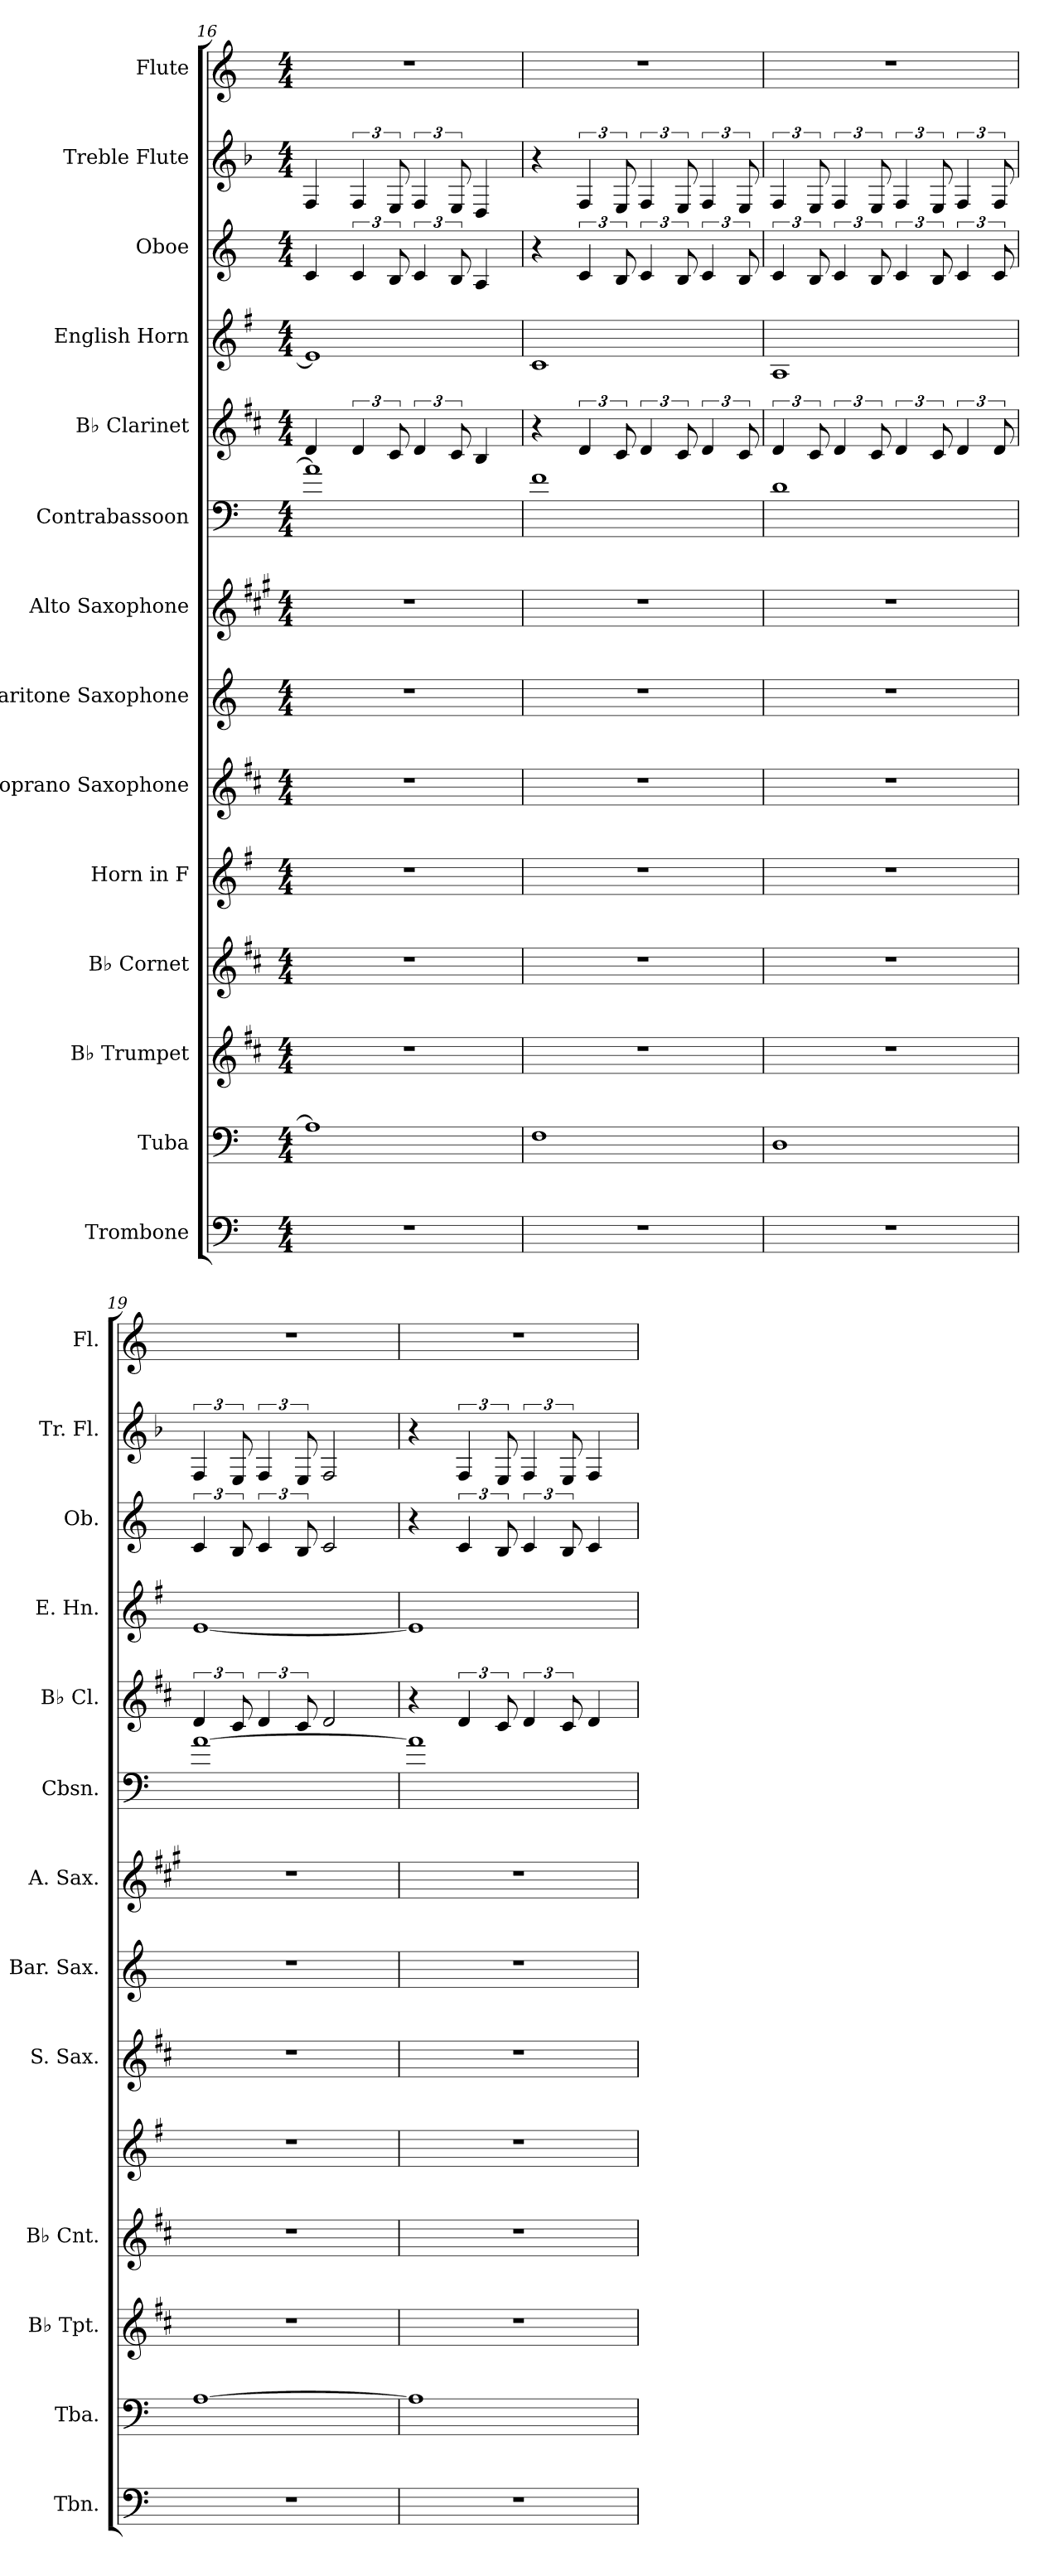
**kern	**kern	**kern	**kern	**kern	**kern	**kern	**kern	**kern	**kern	**kern	**kern	**kern	**kern
*part14	*part13	*part12	*part11	*part10	*part9	*part8	*part7	*part6	*part5	*part4	*part3	*part2	*part1
*staff14	*staff13	*staff12	*staff11	*staff10	*staff9	*staff8	*staff7	*staff6	*staff5	*staff4	*staff3	*staff2	*staff1
*I"Trombone	*I"Tuba	*I"B♭ Trumpet	*I"B♭ Cornet	*I"Horn in F	*I"Soprano Saxophone	*I"Baritone Saxophone	*I"Alto Saxophone	*I"Contrabassoon	*I"B♭ Clarinet	*I"English Horn	*I"Oboe	*I"Treble Flute	*I"Flute
*I'Tbn.	*I'Tba.	*I'B♭ Tpt.	*I'B♭ Cnt.	*	*I'S. Sax.	*I'Bar. Sax.	*I'A. Sax.	*I'Cbsn.	*I'B♭ Cl.	*I'E. Hn.	*I'Ob.	*I'Tr. Fl.	*I'Fl.
!!LO:PB:g=z
*clefF4	*clefF4	*clefG2	*clefG2	*clefG2	*clefG2	*clefG2	*clefG2	*clefF4	*clefG2	*clefG2	*clefG2	*clefG2	*clefG2
*	*	*ITrd1c2	*ITrd1c2	*ITrd4c7	*ITrd1c2	*ITrd12c21	*ITrd5c9	*ITrd7c12	*ITrd1c2	*ITrd4c7	*	*ITrd-4c-7	*
*k[]	*k[]	*k[]	*k[]	*k[]	*k[]	*k[]	*k[]	*k[]	*k[]	*k[]	*k[]	*k[]	*k[]
*M4/4	*M4/4	*M4/4	*M4/4	*M4/4	*M4/4	*M4/4	*M4/4	*M4/4	*M4/4	*M4/4	*M4/4	*M4/4	*M4/4
=16	=16	=16	=16	=16	=16	=16	=16	=16	=16	=16	=16	=16	=16
1r	1A]	1r	1r	1r	1r	1r	1r	1A]	4c/	1A]	4c/	4c/	1r
.	.	.	.	.	.	.	.	.	6c/	.	6c/	6c/	.
.	.	.	.	.	.	.	.	.	12B/	.	12B/	12B/	.
.	.	.	.	.	.	.	.	.	6c/	.	6c/	6c/	.
.	.	.	.	.	.	.	.	.	12B/	.	12B/	12B/	.
.	.	.	.	.	.	.	.	.	4A/	.	4A/	4A/	.
=17	=17	=17	=17	=17	=17	=17	=17	=17	=17	=17	=17	=17	=17
1r	1F	1r	1r	1r	1r	1r	1r	1F	4r	1F	4r	4r	1r
.	.	.	.	.	.	.	.	.	6c/	.	6c/	6c/	.
.	.	.	.	.	.	.	.	.	12B/	.	12B/	12B/	.
.	.	.	.	.	.	.	.	.	6c/	.	6c/	6c/	.
.	.	.	.	.	.	.	.	.	12B/	.	12B/	12B/	.
.	.	.	.	.	.	.	.	.	6c/	.	6c/	6c/	.
.	.	.	.	.	.	.	.	.	12B/	.	12B/	12B/	.
=18	=18	=18	=18	=18	=18	=18	=18	=18	=18	=18	=18	=18	=18
1r	1D	1r	1r	1r	1r	1r	1r	1D	6c/	1D	6c/	6c/	1r
.	.	.	.	.	.	.	.	.	12B/	.	12B/	12B/	.
.	.	.	.	.	.	.	.	.	6c/	.	6c/	6c/	.
.	.	.	.	.	.	.	.	.	12B/	.	12B/	12B/	.
.	.	.	.	.	.	.	.	.	6c/	.	6c/	6c/	.
.	.	.	.	.	.	.	.	.	12B/	.	12B/	12B/	.
.	.	.	.	.	.	.	.	.	6c/	.	6c/	6c/	.
.	.	.	.	.	.	.	.	.	12c/	.	12c/	12c/	.
!!LO:PB:g=z
=19	=19	=19	=19	=19	=19	=19	=19	=19	=19	=19	=19	=19	=19
1r	[1A	1r	1r	1r	1r	1r	1r	[1A	6c/	[1A	6c/	6c/	1r
.	.	.	.	.	.	.	.	.	12B/	.	12B/	12B/	.
.	.	.	.	.	.	.	.	.	6c/	.	6c/	6c/	.
.	.	.	.	.	.	.	.	.	12B/	.	12B/	12B/	.
.	.	.	.	.	.	.	.	.	2c/	.	2c/	2c/	.
=20	=20	=20	=20	=20	=20	=20	=20	=20	=20	=20	=20	=20	=20
1r	1A]	1r	1r	1r	1r	1r	1r	1A]	4r	1A]	4r	4r	1r
.	.	.	.	.	.	.	.	.	6c/	.	6c/	6c/	.
.	.	.	.	.	.	.	.	.	12B/	.	12B/	12B/	.
.	.	.	.	.	.	.	.	.	6c/	.	6c/	6c/	.
.	.	.	.	.	.	.	.	.	12B/	.	12B/	12B/	.
.	.	.	.	.	.	.	.	.	4c/	.	4c/	4c/	.
=	=	=	=	=	=	=	=	=	=	=	=	=	=
*-	*-	*-	*-	*-	*-	*-	*-	*-	*-	*-	*-	*-	*-
